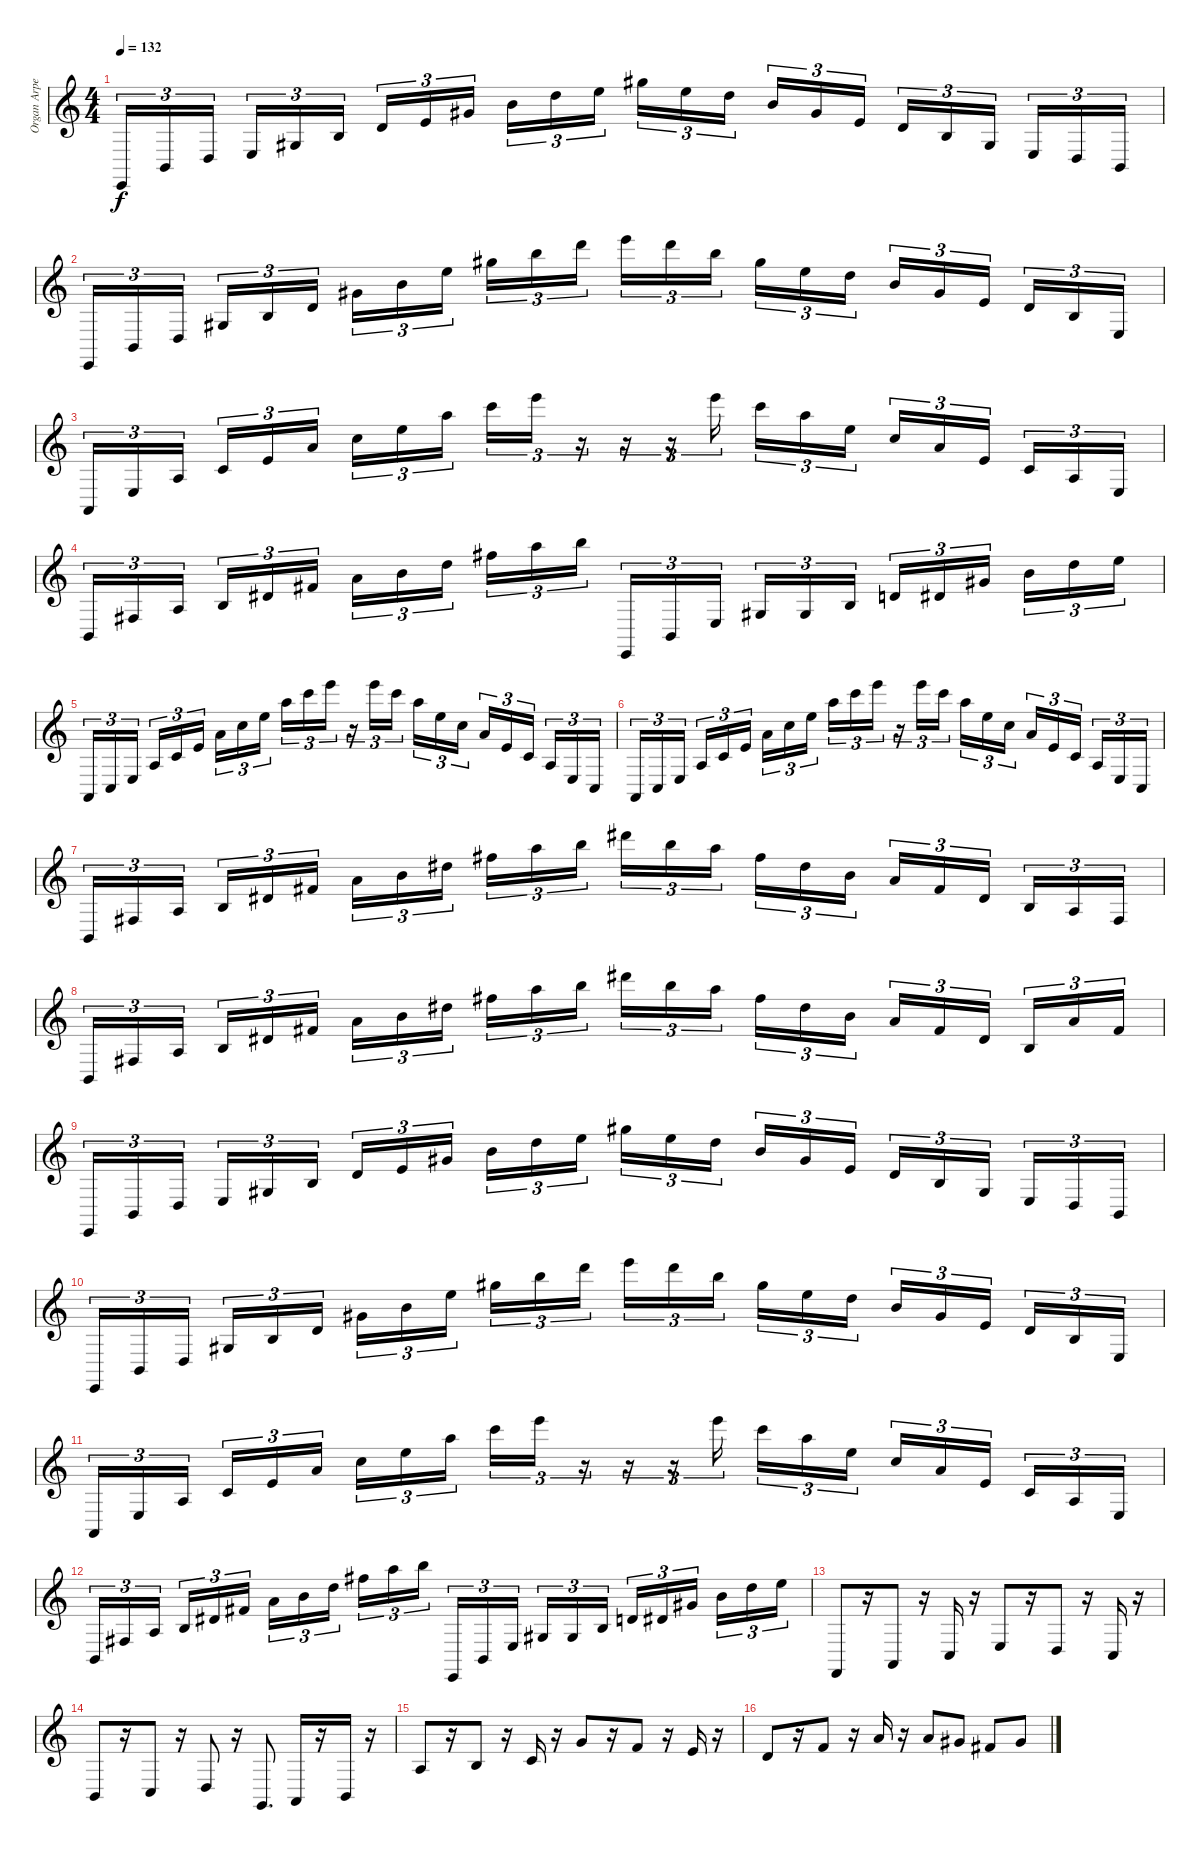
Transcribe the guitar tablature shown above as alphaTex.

\track ("Organ Arpeggios" "Organ Arpe") {instrument churchorgan}
\staff {score}
\tuning (E4 B3 G3 D3 A2 E2 B1) {hide}
\ts (4 4)
\tempo 132
\clef g2
\ks c
0.6.16{tu (3 2) dy f} 7.6.16{tu (3 2)} 0.4.16{tu (3 2) beam splitsecondary} 7.5.16{tu (3 2)} 6.4.16{tu (3 2)} 0.2.16{tu (3 2)} 3.2.16{tu (3 2)} 0.1.16{tu (3 2)} 4.1.16{tu (3 2) beam splitsecondary} 7.1.16{tu (3 2)} 10.1.16{tu (3 2)} 12.1.16{tu (3 2)} 16.1.16{tu (3 2)} 12.1.16{tu (3 2)} 10.1.16{tu (3 2) beam splitsecondary} 12.2.16{tu (3 2)} 9.2.16{tu (3 2)} 9.3.16{tu (3 2)} 7.3.16{tu (3 2)} 9.4.16{tu (3 2)} 6.4.16{tu (3 2) beam splitsecondary} 7.5.16{tu (3 2)} 5.5.16{tu (3 2)} 7.6.16{tu (3 2)} |
5.7.16{tu (3 2)} 7.6.16{tu (3 2)} 5.5.16{tu (3 2) beam splitsecondary} 6.4.16{tu (3 2)} 0.2.16{tu (3 2)} 3.2.16{tu (3 2)} 4.1.16{tu (3 2)} 7.1.16{tu (3 2)} 12.1.16{tu (3 2) beam splitsecondary} 16.1.16{tu (3 2)} 19.1.16{tu (3 2)} 22.1.16{tu (3 2)} 24.1.16{tu (3 2)} 22.1.16{tu (3 2)} 24.2.16{tu (3 2) beam splitsecondary} 21.2.16{tu (3 2)} 21.3.16{tu (3 2)} 19.3.16{tu (3 2)} 21.4.16{tu (3 2)} 18.4.16{tu (3 2)} 19.5.16{tu (3 2) beam splitsecondary} 17.5.16{tu (3 2)} 19.6.16{tu (3 2)} 17.7.16{tu (3 2)} |
0.5.16{tu (3 2)} 17.7.16{tu (3 2)} 17.6.16{tu (3 2) beam splitsecondary} 15.5.16{tu (3 2)} 14.4.16{tu (3 2)} 14.3.16{tu (3 2)} 13.2.16{tu (3 2)} 12.1.16{tu (3 2)} 17.1.16{tu (3 2) beam splitsecondary} 20.1.16{tu (3 2)} 24.1.16{tu (3 2)} r.16{tu (3 2)} r.16{tu (3 2)} r.16{tu (3 2)} 24.1.16{tu (3 2) beam splitsecondary} 20.1.16{tu (3 2)} 22.2.16{tu (3 2)} 21.3.16{tu (3 2)} 22.4.16{tu (3 2)} 19.4.16{tu (3 2)} 19.5.16{tu (3 2) beam splitsecondary} 20.6.16{tu (3 2)} 17.6.16{tu (3 2)} 17.7.16{tu (3 2)} |
12.7.16{tu (3 2)} 14.6.16{tu (3 2)} 12.5.16{tu (3 2) beam splitsecondary} 14.5.16{tu (3 2)} 13.4.16{tu (3 2)} 11.3.16{tu (3 2)} 10.2.16{tu (3 2)} 12.2.16{tu (3 2)} 10.1.16{tu (3 2) beam splitsecondary} 14.1.16{tu (3 2)} 17.1.16{tu (3 2)} 19.1.16{tu (3 2)} 0.6.16{tu (3 2)} 12.7.16{tu (3 2)} 12.6.16{tu (3 2) beam splitsecondary} 11.5.16{tu (3 2)} 11.5.16{tu (3 2)} 9.4.16{tu (3 2)} 7.3.16{tu (3 2)} 8.3.16{tu (3 2)} 9.2.16{tu (3 2) beam splitsecondary} 7.1.16{tu (3 2)} 10.1.16{tu (3 2)} 12.1.16{tu (3 2)} |
10.7.16{tu (3 2)} 8.6.16{tu (3 2)} 7.5.16{tu (3 2) beam splitsecondary} 7.4.16{tu (3 2)} 5.3.16{tu (3 2)} 5.2.16{tu (3 2)} 5.1.16{tu (3 2)} 8.1.16{tu (3 2)} 12.1.16{tu (3 2) beam splitsecondary} 17.1.16{tu (3 2)} 20.1.16{tu (3 2)} 24.1.16{tu (3 2)} r.16{tu (3 2)} 24.1.16{tu (3 2)} 20.1.16{tu (3 2) beam splitsecondary} 22.2.16{tu (3 2)} 21.3.16{tu (3 2)} 22.4.16{tu (3 2)} 19.4.16{tu (3 2)} 19.5.16{tu (3 2)} 20.6.16{tu (3 2) beam splitsecondary} 17.6.16{tu (3 2)} 17.7.16{tu (3 2)} 13.7.16{tu (3 2)} |
10.7.16{tu (3 2)} 8.6.16{tu (3 2)} 7.5.16{tu (3 2) beam splitsecondary} 7.4.16{tu (3 2)} 5.3.16{tu (3 2)} 5.2.16{tu (3 2)} 5.1.16{tu (3 2)} 8.1.16{tu (3 2)} 12.1.16{tu (3 2) beam splitsecondary} 17.1.16{tu (3 2)} 20.1.16{tu (3 2)} 24.1.16{tu (3 2)} r.16{tu (3 2)} 24.1.16{tu (3 2)} 20.1.16{tu (3 2) beam splitsecondary} 22.2.16{tu (3 2)} 21.3.16{tu (3 2)} 22.4.16{tu (3 2)} 19.4.16{tu (3 2)} 19.5.16{tu (3 2)} 20.6.16{tu (3 2) beam splitsecondary} 17.6.16{tu (3 2)} 17.7.16{tu (3 2)} 13.7.16{tu (3 2)} |
12.7.16{tu (3 2)} 14.6.16{tu (3 2)} 12.5.16{tu (3 2) beam splitsecondary} 14.5.16{tu (3 2)} 13.4.16{tu (3 2)} 11.3.16{tu (3 2)} 10.2.16{tu (3 2)} 12.2.16{tu (3 2)} 11.1.16{tu (3 2) beam splitsecondary} 14.1.16{tu (3 2)} 17.1.16{tu (3 2)} 19.1.16{tu (3 2)} 23.1.16{tu (3 2)} 19.1.16{tu (3 2)} 17.1.16{tu (3 2) beam splitsecondary} 19.2.16{tu (3 2)} 16.2.16{tu (3 2)} 16.3.16{tu (3 2)} 14.3.16{tu (3 2)} 16.4.16{tu (3 2)} 13.4.16{tu (3 2) beam splitsecondary} 14.5.16{tu (3 2)} 12.5.16{tu (3 2)} 14.6.16{tu (3 2)} |
12.7.16{tu (3 2)} 14.6.16{tu (3 2)} 12.5.16{tu (3 2) beam splitsecondary} 14.5.16{tu (3 2)} 13.4.16{tu (3 2)} 11.3.16{tu (3 2)} 10.2.16{tu (3 2)} 12.2.16{tu (3 2)} 11.1.16{tu (3 2) beam splitsecondary} 14.1.16{tu (3 2)} 17.1.16{tu (3 2)} 19.1.16{tu (3 2)} 23.1.16{tu (3 2)} 19.1.16{tu (3 2)} 17.1.16{tu (3 2) beam splitsecondary} 19.2.16{tu (3 2)} 16.2.16{tu (3 2)} 16.3.16{tu (3 2)} 14.3.16{tu (3 2)} 16.4.16{tu (3 2)} 13.4.16{tu (3 2) beam splitsecondary} 14.5.16{tu (3 2)} 14.3.16{tu (3 2)} 11.3.16{tu (3 2)} |
0.6.16{tu (3 2)} 7.6.16{tu (3 2)} 0.4.16{tu (3 2) beam splitsecondary} 7.5.16{tu (3 2)} 6.4.16{tu (3 2)} 0.2.16{tu (3 2)} 3.2.16{tu (3 2)} 0.1.16{tu (3 2)} 4.1.16{tu (3 2) beam splitsecondary} 7.1.16{tu (3 2)} 10.1.16{tu (3 2)} 12.1.16{tu (3 2)} 16.1.16{tu (3 2)} 12.1.16{tu (3 2)} 10.1.16{tu (3 2) beam splitsecondary} 12.2.16{tu (3 2)} 9.2.16{tu (3 2)} 9.3.16{tu (3 2)} 7.3.16{tu (3 2)} 9.4.16{tu (3 2)} 6.4.16{tu (3 2) beam splitsecondary} 7.5.16{tu (3 2)} 5.5.16{tu (3 2)} 7.6.16{tu (3 2)} |
5.7.16{tu (3 2)} 7.6.16{tu (3 2)} 5.5.16{tu (3 2) beam splitsecondary} 6.4.16{tu (3 2)} 0.2.16{tu (3 2)} 3.2.16{tu (3 2)} 4.1.16{tu (3 2)} 7.1.16{tu (3 2)} 12.1.16{tu (3 2) beam splitsecondary} 16.1.16{tu (3 2)} 19.1.16{tu (3 2)} 22.1.16{tu (3 2)} 24.1.16{tu (3 2)} 22.1.16{tu (3 2)} 24.2.16{tu (3 2) beam splitsecondary} 21.2.16{tu (3 2)} 21.3.16{tu (3 2)} 19.3.16{tu (3 2)} 21.4.16{tu (3 2)} 18.4.16{tu (3 2)} 19.5.16{tu (3 2) beam splitsecondary} 17.5.16{tu (3 2)} 19.6.16{tu (3 2)} 17.7.16{tu (3 2)} |
0.5.16{tu (3 2)} 17.7.16{tu (3 2)} 17.6.16{tu (3 2) beam splitsecondary} 15.5.16{tu (3 2)} 14.4.16{tu (3 2)} 14.3.16{tu (3 2)} 13.2.16{tu (3 2)} 12.1.16{tu (3 2)} 17.1.16{tu (3 2) beam splitsecondary} 20.1.16{tu (3 2)} 24.1.16{tu (3 2)} r.16{tu (3 2)} r.16{tu (3 2)} r.16{tu (3 2)} 24.1.16{tu (3 2) beam splitsecondary} 20.1.16{tu (3 2)} 22.2.16{tu (3 2)} 21.3.16{tu (3 2)} 22.4.16{tu (3 2)} 19.4.16{tu (3 2)} 19.5.16{tu (3 2) beam splitsecondary} 20.6.16{tu (3 2)} 17.6.16{tu (3 2)} 17.7.16{tu (3 2)} |
12.7.16{tu (3 2)} 14.6.16{tu (3 2)} 12.5.16{tu (3 2) beam splitsecondary} 14.5.16{tu (3 2)} 13.4.16{tu (3 2)} 11.3.16{tu (3 2)} 10.2.16{tu (3 2)} 12.2.16{tu (3 2)} 10.1.16{tu (3 2) beam splitsecondary} 14.1.16{tu (3 2)} 17.1.16{tu (3 2)} 19.1.16{tu (3 2)} 0.6.16{tu (3 2)} 12.7.16{tu (3 2)} 12.6.16{tu (3 2) beam splitsecondary} 11.5.16{tu (3 2)} 11.5.16{tu (3 2)} 9.4.16{tu (3 2)} 7.3.16{tu (3 2)} 8.3.16{tu (3 2)} 9.2.16{tu (3 2) beam splitsecondary} 7.1.16{tu (3 2)} 10.1.16{tu (3 2)} 12.1.16{tu (3 2)} |
6.7.8 r.16 5.6.8 r.16 3.5.16 r.16 2.4.8 r.16 0.4.8 r.16 3.5.16 r.16 |
2.5.8 r.16 3.5.8 r.16 0.4.8 r.16 3.6.8{d} 0.5.16 r.16 2.5.16 r.16 |
2.3.8 r.16 0.2.8 r.16 1.2.16 r.16 3.1.8 r.16 1.1.8 r.16 0.1.16 r.16 |
3.2.8 r.16 1.1.8 r.16 5.1.16 r.16 5.1.8 4.1.8 2.1.8 4.1.8
